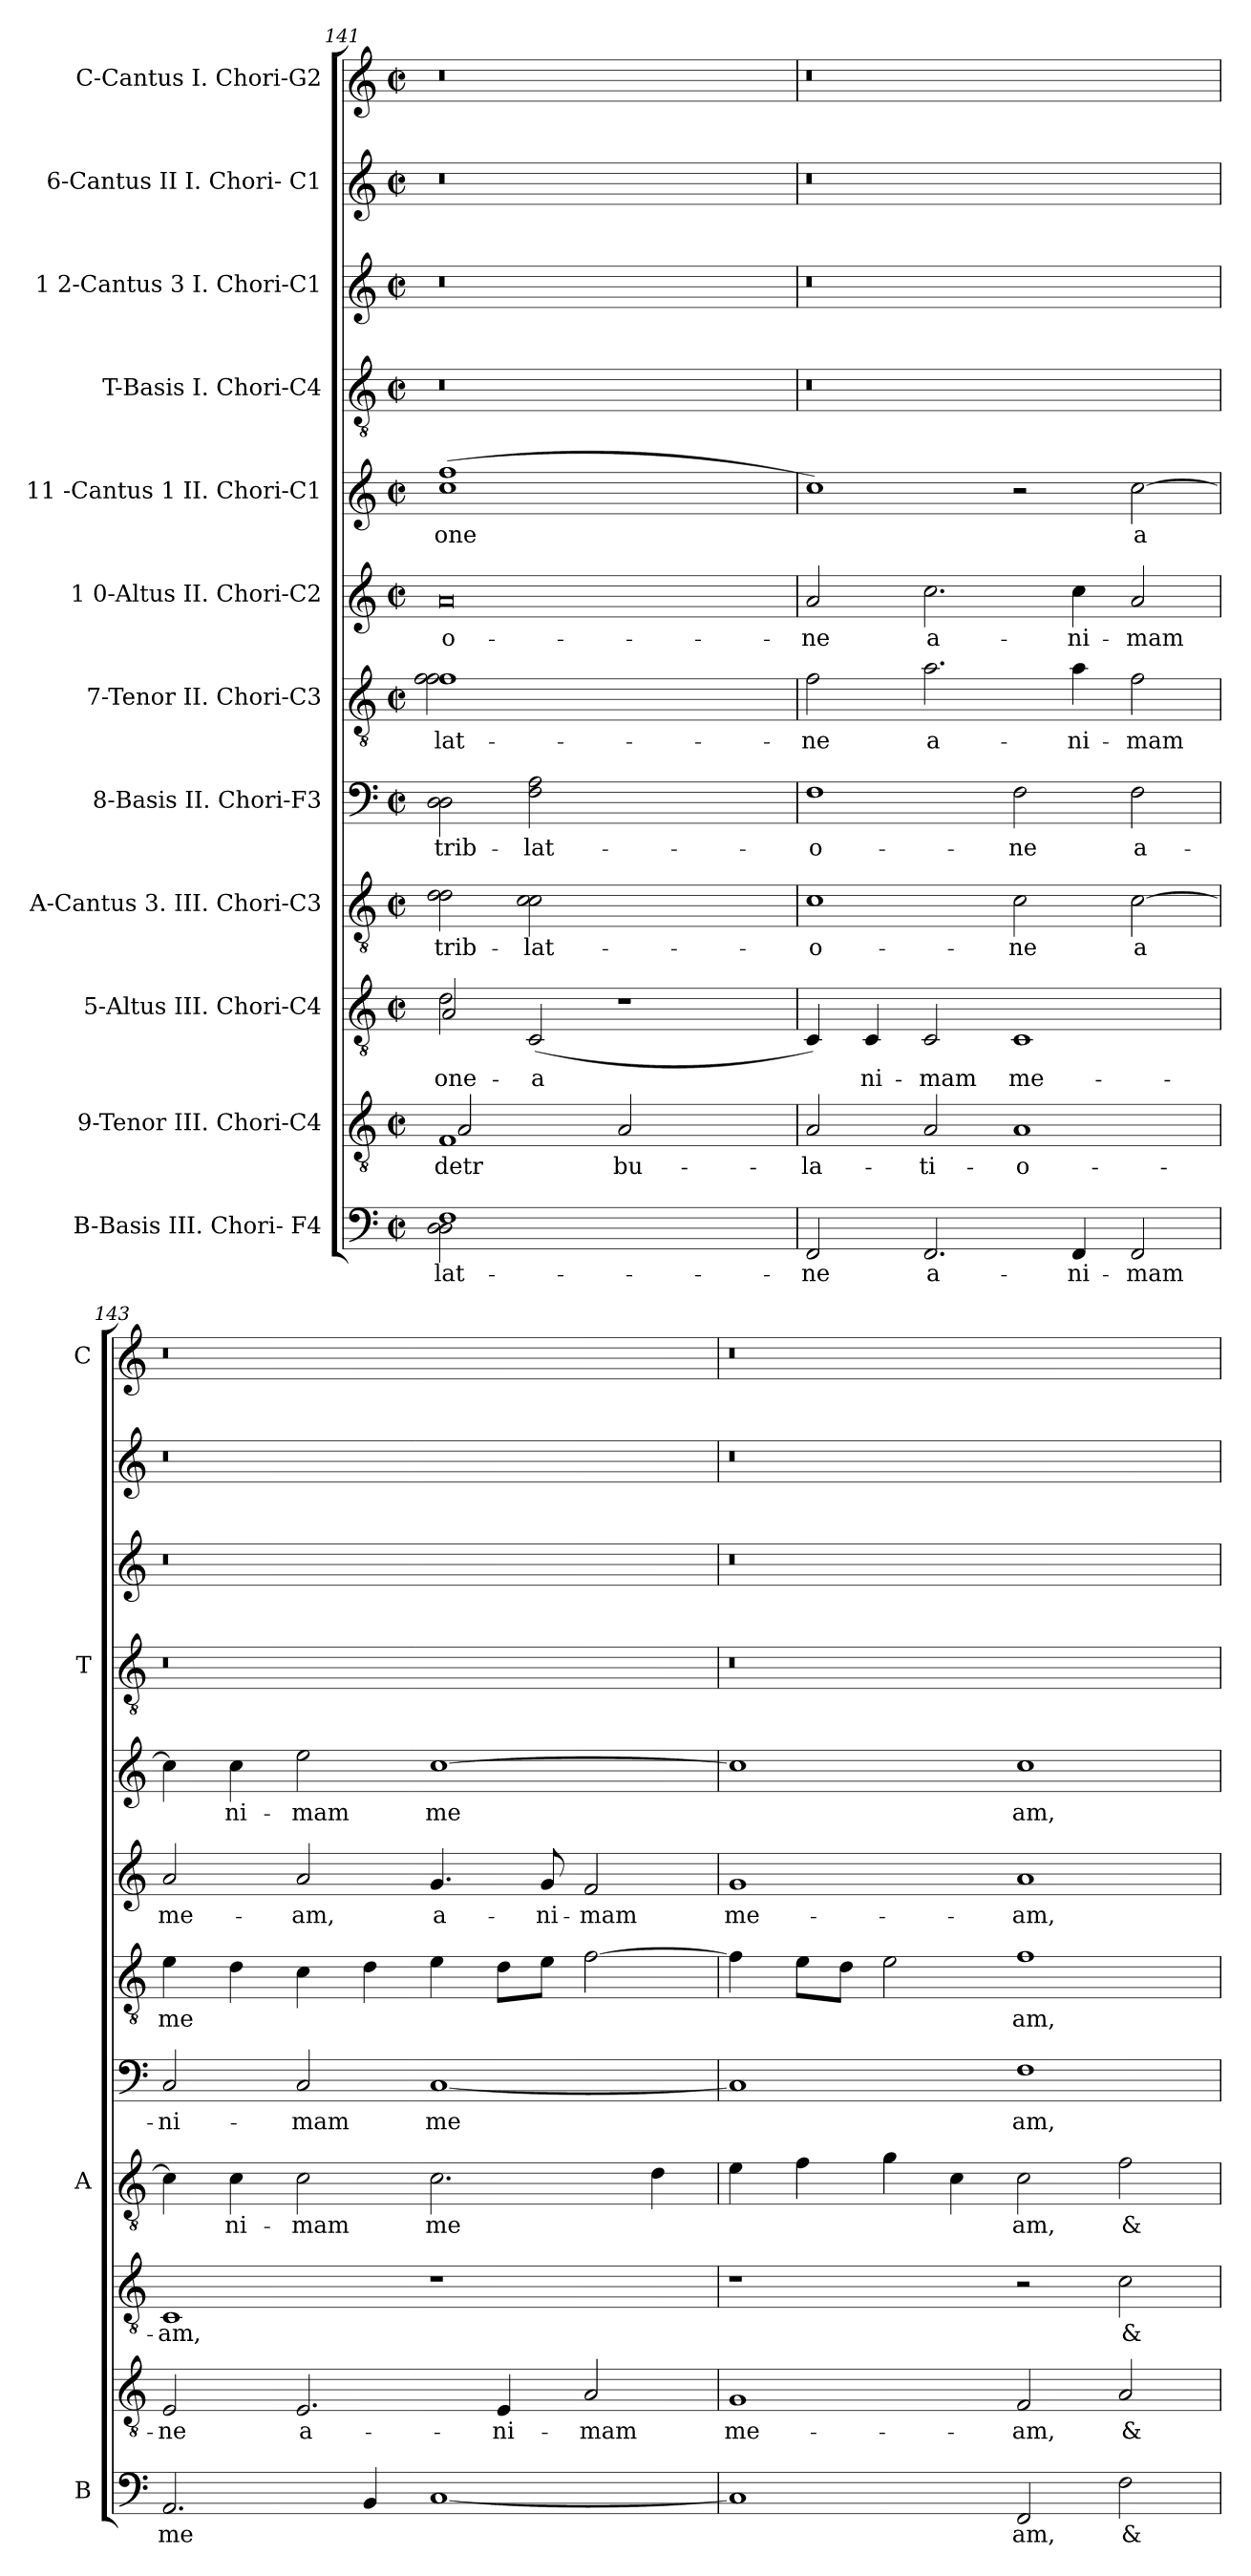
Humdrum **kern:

**kern	**text	**kern	**text	**kern	**text	**kern	**text	**kern	**text	**kern	**text	**kern	**text	**kern	**text	**kern	**kern	**kern	**kern
*part12	*part12	*part11	*part11	*part10	*part10	*part9	*part9	*part8	*part8	*part7	*part7	*part6	*part6	*part5	*part5	*part4	*part3	*part2	*part1
*staff12	*staff12	*staff11	*staff11	*staff10	*staff10	*staff9	*staff9	*staff8	*staff8	*staff7	*staff7	*staff6	*staff6	*staff5	*staff5	*staff4	*staff3	*staff2	*staff1
*I"B-Basis  III. Chori- F4	*	*I"9-Tenor  III. Chori-C4	*	*I"5-Altus  III. Chori-C4	*	*I"A-Cantus 3.  III. Chori-C3	*	*I"8-Basis  II. Chori-F3	*	*I"7-Tenor  II. Chori-C3	*	*I"1 0-Altus  II. Chori-C2	*	*I"11 -Cantus 1  II. Chori-C1	*	*I"T-Basis  I. Chori-C4	*I"1 2-Cantus 3  I. Chori-C1	*I"6-Cantus II  I. Chori- C1	*I"C-Cantus  I. Chori-G2
*I'B	*	*	*	*	*	*I'A	*	*	*	*	*	*	*	*	*	*I'T	*	*	*I'C
*clefF4	*	*clefGv2	*	*clefGv2	*	*clefGv2	*	*clefF4	*	*clefGv2	*	*clefG2	*	*clefG2	*	*clefGv2	*clefG2	*clefG2	*clefG2
*k[]	*	*k[]	*	*k[]	*	*k[]	*	*k[]	*	*k[]	*	*k[]	*	*k[]	*	*k[]	*k[]	*k[]	*k[]
*C:	*	*C:	*	*C:	*	*C:	*	*C:	*	*C:	*	*C:	*	*C:	*	*C:	*C:	*C:	*C:
*M2/2	*	*M2/2	*	*M2/2	*	*M2/2	*	*M2/2	*	*M2/2	*	*M2/2	*	*M2/2	*	*M2/2	*M2/2	*M2/2	*M2/2
*met(c|)	*	*met(c|)	*	*met(c|)	*	*met(c|)	*	*met(c|)	*	*met(c|)	*	*met(c|)	*	*met(c|)	*	*met(c|)	*met(c|)	*met(c|)	*met(c|)
=141	=141	=141	=141	=141	=141	=141	=141	=141	=141	=141	=141	=141	=141	=141	=141	=141	=141	=141	=141
*^	*	*	*	*	*	*	*	*	*	*	*	*	*	*	*	*	*	*	*
!	!	!LO:LY:b:cj	!	!LO:LY:b:cj	!	!LO:LY:b:cj	!	!LO:LY:b:cj	!	!LO:LY:b:cj	!	!LO:LY:b:cj	!	!LO:LY:b:cj	!	!LO:LY:b:cj	!	!	!	!
*	*	*	*^	*	*^	*	*	*	*	*	*^	*	*	*	*	*	*	*	*	*
1F	2D\ 2D\	-lat-	1F	2A/	detr	2d\	2A/	-one-	2d\ 2d\	trib-	2D\ 2D\	trib-	1f	2f\ 2f\	-lat-	0a	-o-	(>1ff 1cc	-one-	0r	0r	0r	0r
!	!	!	!	!	!	!	!	!LO:LY:b:cj	!	!LO:LY:b:cj	!	!LO:LY:b:cj	!	!	!	!	!	!	!	!	!	!	!
.	1ryy	.	.	2ryy	.	(<2C/	1.ryy	-a-	2c\ 2c\	-lat-	2A\ 2F\	-lat-	.	1ryy	.	.	.	.	.	.	.	.	.
!	!	!	!	!	!LO:LY:b:cj	!	!	!	!	!	!	!	!	!	!	!	!	!	!	!	!	!	!
1ryy	.	.	2A/	1ryy	bu-	1r	.	.	1ryy	.	1ryy	.	1ryy	.	.	.	.	1ryy	.	.	.	.	.
.	2ryy	.	2ryy	.	.	.	.	.	.	.	.	.	.	2ryy	.	.	.	.	.	.	.	.	.
*	*	*	*v	*v	*	*	*	*	*	*	*	*	*	*	*	*	*	*	*	*	*	*	*
*	*	*	*	*	*v	*v	*	*	*	*	*	*	*	*	*	*	*	*	*	*	*	*
=142	=142	=142	=142	=142	=142	=142	=142	=142	=142	=142	=142	=142	=142	=142	=142	=142	=142	=142	=142	=142	=142
!	!	!LO:LY:b:cj	!	!LO:LY:b:cj	!	!LO:LY:b:cj	!	!LO:LY:b:cj	!	!LO:LY:b:cj	!	!	!LO:LY:b:cj	!	!LO:LY:b:cj	!	!LO:LY:b:cj	!	!	!	!
*v	*v	*	*	*	*	*	*	*	*	*	*v	*v	*	*	*	*	*	*	*	*	*
2FF/	-ne	2A/	-la-	4C/)	--	1c	-o-	1F	-o-	2f\	-ne	2a/	-ne	1cc)	-	0r	0r	0r	0r
!	!	!	!	!	!LO:LY:b:cj	!	!	!	!	!	!	!	!	!	!	!	!	!	!
.	.	.	.	4C/	-ni-	.	.	.	.	.	.	.	.	.	.	.	.	.	.
!	!LO:LY:b:cj	!	!LO:LY:b:cj	!	!LO:LY:b:cj	!	!	!	!	!	!LO:LY:b:cj	!	!LO:LY:b:cj	!	!	!	!	!	!
2.FF/	a-	2A/	-ti-	2C/	-mam	.	.	.	.	2.a\	a-	2.cc\	a-	.	.	.	.	.	.
!	!	!	!LO:LY:b:cj	!	!LO:LY:b:cj	!	!LO:LY:b:cj	!	!LO:LY:b:cj	!	!	!	!	!	!	!	!	!	!
.	.	1A	-o-	1C	me-	2c\	-ne	2F\	-ne	.	.	.	.	2r	.	.	.	.	.
!	!LO:LY:b:cj	!	!	!	!	!	!	!	!	!	!LO:LY:b:cj	!	!LO:LY:b:cj	!	!	!	!	!	!
4FF/	-ni-	.	.	.	.	.	.	.	.	4a\	-ni-	4cc\	-ni-	.	.	.	.	.	.
!	!LO:LY:b:cj	!	!	!	!	!	!LO:LY:b:cj	!	!LO:LY:b:cj	!	!LO:LY:b:cj	!	!LO:LY:b:cj	!	!LO:LY:b:cj	!	!	!	!
2FF/	-mam	.	.	.	.	[>2c\	a-	2F\	a-	2f\	-mam	2a/	-mam	[>2cc\	a-	.	.	.	.
=143	=143	=143	=143	=143	=143	=143	=143	=143	=143	=143	=143	=143	=143	=143	=143	=143	=143	=143	=143
!	!LO:LY:b:cj	!	!LO:LY:b:cj	!	!LO:LY:b:cj	!	!LO:LY:b:cj	!	!LO:LY:b:cj	!	!LO:LY:b:cj	!	!LO:LY:b:cj	!	!LO:LY:b:cj	!	!	!	!
2.AA/	me-	2E/	-ne	1C	-am,	4c\]	--	2C/	-ni-	4e\	me-	2a/	me-	4cc\]	--	0r	0r	0r	0r
!	!	!	!	!	!	!	!LO:LY:b:cj	!	!	!	!LO:LY:b:cj	!	!	!	!LO:LY:b:cj	!	!	!	!
.	.	.	.	.	.	4c\	-ni-	.	.	4d\	--	.	.	4cc\	-ni-	.	.	.	.
!	!	!	!LO:LY:b:cj	!	!	!	!LO:LY:b:cj	!	!LO:LY:b:cj	!	!LO:LY:b:cj	!	!LO:LY:b:cj	!	!LO:LY:b:cj	!	!	!	!
.	.	2.E/	a-	.	.	2c\	-mam	2C/	-mam	4c\	--	2a/	-am,	2ee\	-mam	.	.	.	.
!	!LO:LY:b:cj	!	!	!	!	!	!	!	!	!	!LO:LY:b:cj	!	!	!	!	!	!	!	!
4BB/	--	.	.	.	.	.	.	.	.	4d\	--	.	.	.	.	.	.	.	.
!	!LO:LY:b:cj	!	!	!	!	!	!LO:LY:b:cj	!	!LO:LY:b:cj	!	!LO:LY:b:cj	!	!LO:LY:b:cj	!	!LO:LY:b:cj	!	!	!	!
[<1C	--	.	.	1r	.	2.c\	me-	[<1C	me-	4e\	--	4.g/	a-	[>1cc	me-	.	.	.	.
!	!	!	!LO:LY:b:cj	!	!	!	!	!	!	!	!LO:LY:b:cj	!	!	!	!	!	!	!	!
.	.	4E/	-ni-	.	.	.	.	.	.	8d\L	--	.	.	.	.	.	.	.	.
!	!	!	!	!	!	!	!	!	!	!	!LO:LY:b:cj	!	!LO:LY:b:cj	!	!	!	!	!	!
.	.	.	.	.	.	.	.	.	.	8e\J	--	8g/	-ni-	.	.	.	.	.	.
!	!	!	!LO:LY:b:cj	!	!	!	!	!	!	!	!LO:LY:b:cj	!	!LO:LY:b:cj	!	!	!	!	!	!
.	.	2A/	-mam	.	.	.	.	.	.	[>2f\	--	2f/	-mam	.	.	.	.	.	.
!	!	!	!	!	!	!	!LO:LY:b:cj	!	!	!	!	!	!	!	!	!	!	!	!
.	.	.	.	.	.	4d\	--	.	.	.	.	.	.	.	.	.	.	.	.
=144	=144	=144	=144	=144	=144	=144	=144	=144	=144	=144	=144	=144	=144	=144	=144	=144	=144	=144	=144
!	!LO:LY:b:cj	!	!LO:LY:b:cj	!	!	!	!LO:LY:b:cj	!	!LO:LY:b:cj	!	!LO:LY:b:cj	!	!LO:LY:b:cj	!	!LO:LY:b:cj	!	!	!	!
1C]	--	1G	me-	1r	.	4e\	--	1C]	--	4f\]	--	1g	me-	1cc]	--	0r	0r	0r	0r
!	!	!	!	!	!	!	!LO:LY:b:cj	!	!	!	!LO:LY:b:cj	!	!	!	!	!	!	!	!
.	.	.	.	.	.	4f\	--	.	.	8e\L	--	.	.	.	.	.	.	.	.
!	!	!	!	!	!	!	!	!	!	!	!LO:LY:b:cj	!	!	!	!	!	!	!	!
.	.	.	.	.	.	.	.	.	.	8d\J	--	.	.	.	.	.	.	.	.
!	!	!	!	!	!	!	!LO:LY:b:cj	!	!	!	!LO:LY:b:cj	!	!	!	!	!	!	!	!
.	.	.	.	.	.	4g\	--	.	.	2e\	--	.	.	.	.	.	.	.	.
!	!	!	!	!	!	!	!LO:LY:b:cj	!	!	!	!	!	!	!	!	!	!	!	!
.	.	.	.	.	.	4c\	--	.	.	.	.	.	.	.	.	.	.	.	.
!	!LO:LY:b:cj	!	!LO:LY:b:cj	!	!	!	!LO:LY:b:cj	!	!LO:LY:b:cj	!	!LO:LY:b:cj	!	!LO:LY:b:cj	!	!LO:LY:b:cj	!	!	!	!
2FF/	-am,	2F/	-am,	2r	.	2c\	-am,	1F	-am,	1f	-am,	1a	-am,	1cc	-am,	.	.	.	.
!	!LO:LY:b:cj	!	!LO:LY:b:cj	!	!LO:LY:b:cj	!	!LO:LY:b:cj	!	!	!	!	!	!	!	!	!	!	!	!
2F\	&	2A/	&	2c\	&	2f\	&	.	.	.	.	.	.	.	.	.	.	.	.
=	=	=	=	=	=	=	=	=	=	=	=	=	=	=	=	=	=	=	=
*-	*-	*-	*-	*-	*-	*-	*-	*-	*-	*-	*-	*-	*-	*-	*-	*-	*-	*-	*-
